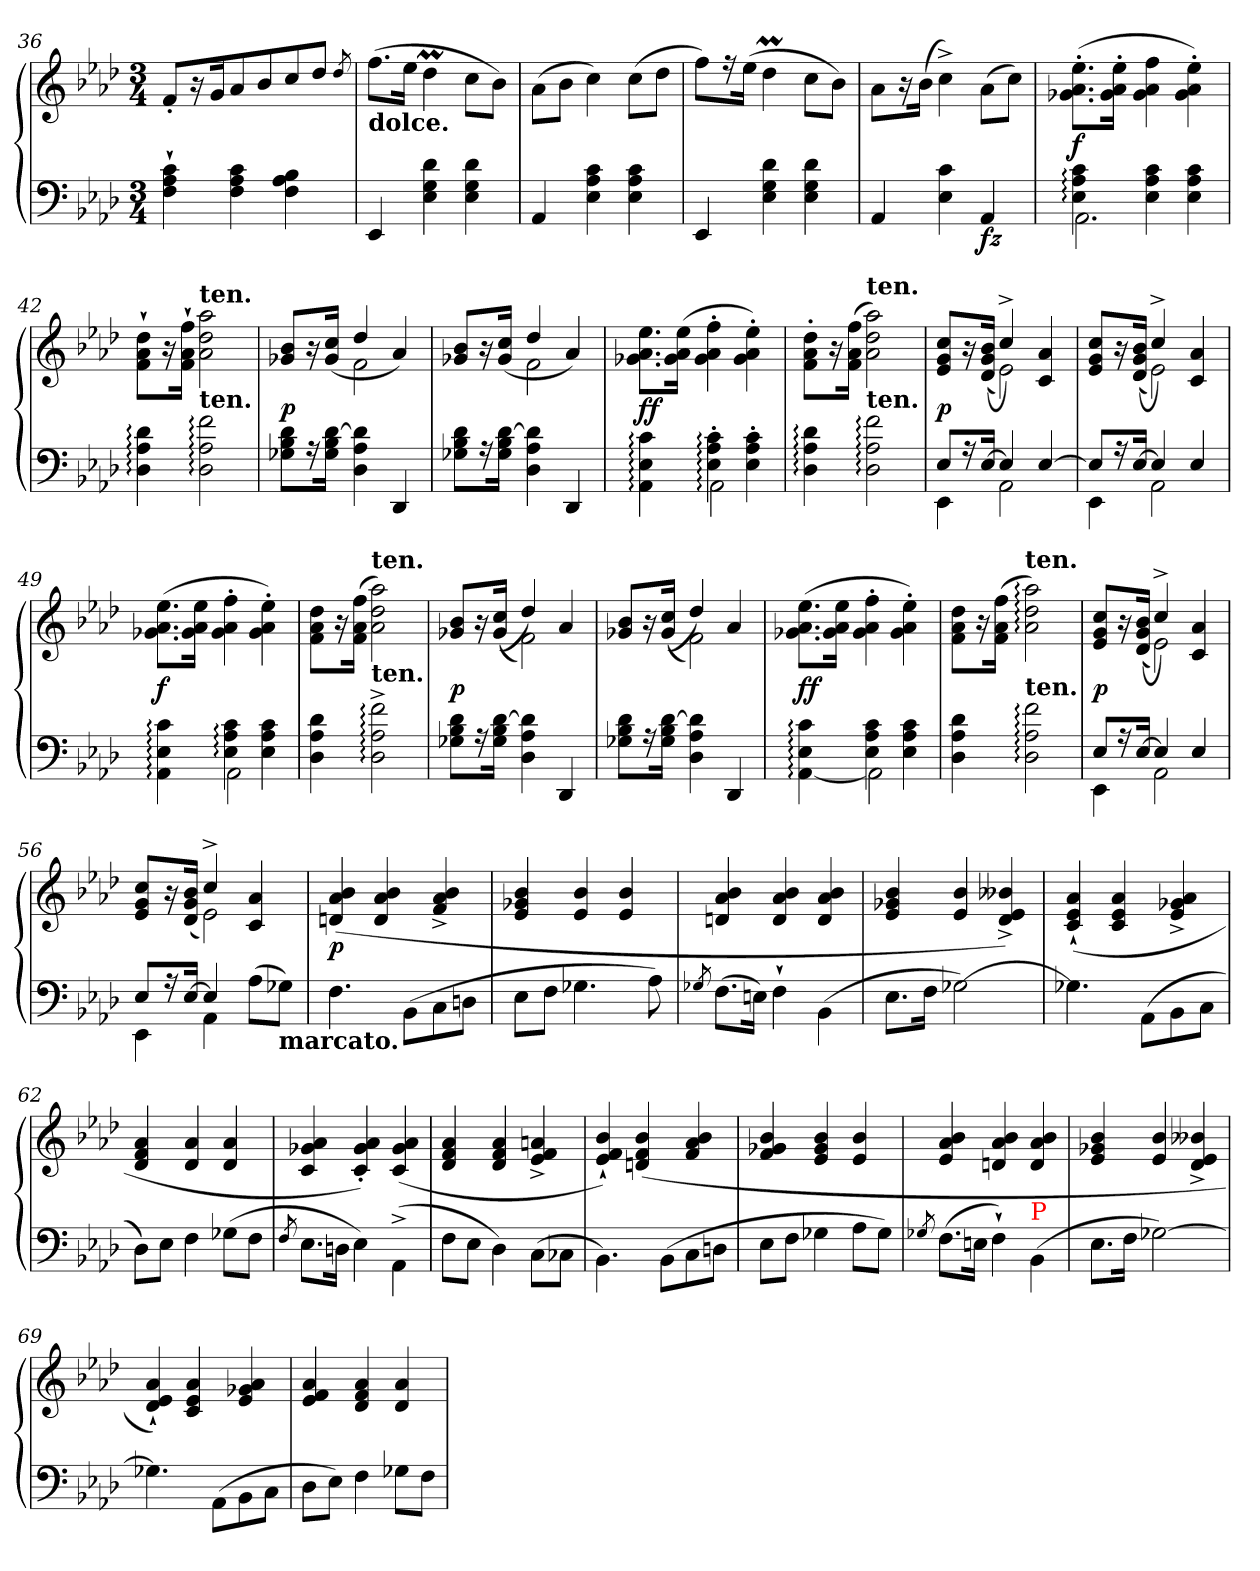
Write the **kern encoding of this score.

**kern	**kern	**dynam
*part1	*part1	*part1
*staff2	*staff1	*staff1/2
*clefF4	*clefG2	*
*k[b-e-a-d-]	*k[b-e-a-d-]	*
*f:	*f:	*
*M3/4	*M3/4	*
=36	=36	=36
4c` 4A-` 4F`	8f'L	.
.	16r	.
.	16gk	.
4c 4A- 4F	8a-	.
.	8b-	.
4B- 4A- 4F	8cc	.
.	8dd-J	.
.	8qdd-/	.
=37	=37	=37
!	!LO:TX:b:B:t=dolce.	!
4EE-	(>8.ffL	.
.	16ee-Jk	.
4d- 4G 4E-	4dd-M	.
4d- 4G 4E-	8ccL	.
.	8b-J)	.
=38	=38	=38
4AA-	(>8a-\L	.
.	8b-\J	.
4c 4A- 4E-	4cc)	.
4c 4A- 4E-	(>8ccL	.
.	8dd-J	.
=39	=39	=39
4EE-	8ffL)	.
.	16r	.
.	(>16ee-Jk	.
4d- 4G 4E-	4dd-M	.
4d- 4G 4E-	8ccL	.
.	8b-J)	.
=40	=40	=40
4AA-	8a-L	.
.	16r	.
.	(>16b-\Jk	.
4c 4E-	4cc^<)	.
!	!	!LO:DY:b=2
4AA-	(8a-L	fz
.	8ccJ)	.
=41	=41	=41
*^	*	*
4c:\ 4A-:\ 4E-:\	2.AA-	(>8.ee-' 8.a-' 8.g-X'L	f
.	.	16ee-' 16a-' 16g-'Jk	.
4c\ 4A-\ 4E-\	.	4ff 4a- 4g-	.
4c\ 4A-\ 4E-\	.	4ee-' 4a-' 4g-')	.
*v	*v	*	*
=42	=42	=42
4d-: 4A-: 4D-:	8dd-`\ 8a-`\ 8f`\L	.
.	16r	.
.	16ff` 16a-` 16f`Jk	.
!	!LO:TX:a:B:t=ten.	!
!LO:TX:a:B:t=ten.	!	!
2f: 2A-: 2D-:	2aa- 2dd- 2a-	.
=43	=43	=43
*	*^	*
8d- 8B- 8G-XL	8b- 8g-XL	4ryy	p
16r	16r	.	.
[16d- 16B- 16G-Jk	(>16cc 16g-Jk	.	.
4d-] 4A- 4D-	4dd-	2f	.
4DD-	4a-)	.	.
=44	=44	=44	=44
8d- 8B- 8G-XL	8b- 8g-XL	4ryy	.
16r	16r	.	.
[16d- 16B- 16G-Jk	(>16cc 16g-Jk	.	.
4d-] 4A- 4D-	4dd-	2f	.
4DD-	4a-)	.	.
*	*v	*v	*
=45	=45	=45
*^	*	*
4c: 4E-: 4AA-:	4ryy	8.ee- 8.a- 8.g-XL	ff
.	.	(>16ee- 16a- 16g-Jk	.
4c:'\ 4A-:'\ 4E-:'\	2AA-:	4ff' 4a-' 4g-'	.
4c'\ 4A-'\ 4E-'\	.	4ee-' 4a-' 4g-')	.
*v	*v	*	*
=46	=46	=46
4d-: 4A-: 4D-:	8dd-' 8a-' 8f'L	.
.	16r	.
.	(>16ff\ 16a-\ 16f\Jk	.
!	!LO:TX:a:B:t=ten.	!
!LO:TX:a:B:t=ten.	!	!
2f: 2A-: 2D-:	2aa- 2dd- 2a-)	.
=47	=47	=47
*^	*^	*
8E-L	4EE-	8cc 8g 8e-L	4ryy	p
16r	.	16r	.	.
[16E-Jk	.	(>(<16b- 16g 16d-Jk	.	.
4E-]	2AA-	4cc^)	2e-)	.
[4E-	.	4a- 4c	.	.
=48	=48	=48	=48	=48
8E-L]	4EE-	8cc 8g 8e-L	4ryy	.
16r	.	16r	.	.
[16E-Jk	.	(>(<16b- 16g 16d-Jk	.	.
4E-]	2AA-	4cc^)	2e-)	.
4E-	.	4a- 4c	.	.
*	*	*v	*v	*
=49	=49	=49	=49
4c: 4E-: 4AA-:	4ryy	(>8.ee- 8.a- 8.g-XL	f
.	.	16ee- 16a- 16g-Jk	.
4c:\ 4A-:\ 4E-:\	2AA-	4ff' 4a-' 4g-'	.
4c\ 4A-\ 4E-\	.	4ee-' 4a-' 4g-')	.
*v	*v	*	*
=50	=50	=50
4d- 4A- 4D-	8dd-\ 8a-\ 8f\L	.
.	16r	.
.	(>16ff 16a- 16fJk	.
!	!LO:TX:a:B:t=ten.	!
!LO:TX:a:B:t=ten.	!	!
2f:^< 2A-:^< 2D-:^<	2aa- 2dd- 2a-)	.
=51	=51	=51
*	*^	*
8d- 8B- 8G-XL	8b- 8g-XL	4ryy	p
16r	16r	.	.
[16d- 16B- 16G-Jk	(>(<16cc 16g-Jk	.	.
4d-] 4A- 4D-	4dd-)	2f)	.
4DD-	4a-	.	.
=52	=52	=52	=52
8d- 8B- 8G-XL	8b- 8g-XL	4ryy	.
16r	16r	.	.
[16d- 16B- 16G-Jk	(>(<16cc 16g-Jk	.	.
4d-] 4A- 4D-	4dd-)	2f)	.
4DD-	4a-	.	.
*	*v	*v	*
=53	=53	=53
*^	*	*
4c: 4E-: [4AA-:	4ryy	(>8.ee- 8.a- 8.g-XL	ff
.	.	16ee- 16a- 16g-Jk	.
4c\ 4A-\ 4E-\	2AA-]	4ff' 4a-' 4g-'	.
4c\ 4A-\ 4E-\	.	4ee-' 4a-' 4g-')	.
*v	*v	*	*
=54	=54	=54
4d- 4A- 4D-	8dd-\ 8a-\ 8f\L	.
.	16r	.
.	(>16ff 16a- 16fJk	.
!	!LO:TX:a:B:t=ten.	!
!LO:TX:a:B:t=ten.	!	!
2f: 2A-: 2D-:	2aa-: 2dd-: 2a-:)	.
=55	=55	=55
*^	*^	*
8E-L	4EE-	8cc 8g 8e-L	4ryy	p
16r	.	16r	.	.
[16E-Jk	.	(>(<16b- 16g 16d-Jk	.	.
4E-]	2AA-	4cc^)	2e-)	.
4E-	.	4a- 4c	.	.
=56	=56	=56	=56	=56
8E-L	4EE-	8cc 8g 8e-L	4ryy	.
16r	.	16r	.	.
[16E-Jk	.	(<16b- 16g 16d-Jk	.	.
4E-]	4AA-	4cc^	2e-)	.
(>8A-L	4ryy	4a- 4c	.	.
!LO:TX:b:B:t=marcato.	!	!	!	!
8G-XJ)	.	.	.	.
*v	*v	*	*	*
*	*v	*v	*
=57	=57	=57
4.F	(<4b- 4a- 4dn	p
.	4b- 4a- 4d	.
(>8BB-\L	.	.
8C	4b-^ 4a-^ 4f^	.
8DnJ	.	.
=58	=58	=58
8E-L	4b- 4g-X 4e-	.
8FJ	.	.
4.G-X	4b- 4e-	.
.	4b- 4e-	.
8A-)	.	.
=59	=59	=59
8qG-X/	.	.
(>8.FL	4b- 4a- 4dn	.
16EnJk)	.	.
4F`	4b- 4a- 4d	.
(>4BB-\	4b- 4a- 4d	.
=60	=60	=60
8.E-L	4b- 4g-X 4e-	.
16FJk	.	.
[2G-X)	4b- 4e-	.
.	4b--X^ 4e-^ 4d-^)	.
=61	=61	=61
4.G-X]	(<4a-` 4e-` 4c`	.
.	4a- 4e- 4c	.
(>8AA-\L	.	.
8BB-	4a-^ 4g-X^ 4e-^	.
8CJ	.	.
=62	=62	=62
8D-L)	4a- 4f 4d-	.
8E-J	.	.
4F	4a- 4d-	.
(>8G-XL	4a- 4d-	.
8FJ	.	.
=63	=63	=63
8qF/	.	.
8.E-L	4a- 4g-X 4c	.
16DnJk	.	.
4E-)	4a-' 4g-' 4c')	.
(>4AA-^\	(<4a- 4g- 4c	.
=64	=64	=64
8FL	4a- 4f 4d-	.
8E-J	.	.
4D-)	4a- 4f 4d-	.
(>8C\L	4an^ 4f^ 4e-^	.
8C-XJ	.	.
=65	=65	=65
4.BB-\)	4b-` 4f` 4e-`)	.
.	(<4b- 4f 4dn	.
(>8BB-\L	.	.
8C	4b- 4a- 4f	.
8DnJ	.	.
=66	=66	=66
8E-L	4b- 4g-X 4f	.
8FJ	.	.
4G-X	4b- 4g- 4e-	.
8A-L	4b- 4e-	.
8G-J)	.	.
=67	=67	=67
8qG-X/	.	.
(8.FL	4b- 4a- 4e-	.
16EnJk	.	.
4F`)	4b- 4a- 4dn	.
!LO:TX:a:color=red:t=P	!	!
(>4BB-\	4b- 4a- 4d	.
=68	=68	=68
8.E-L	4b- 4g-X 4e-	.
16FJk	.	.
[2G-X)	4b- 4e-	.
.	4b--X^ 4e-^ 4d-^	.
=69	=69	=69
4.G-X]	4a-` 4e-` 4d-`)	.
.	4a- 4e- 4c	.
(>8AA-\L	.	.
8BB-	4a- 4g-X 4e-	.
8CJ	.	.
=70	=70	=70
8D-L	4a- 4f 4e-	.
8E-J)	.	.
4F	4a- 4f 4d-	.
8G-XL	4a- 4d-	.
8FJ	.	.
=	=	=
*-	*-	*-
